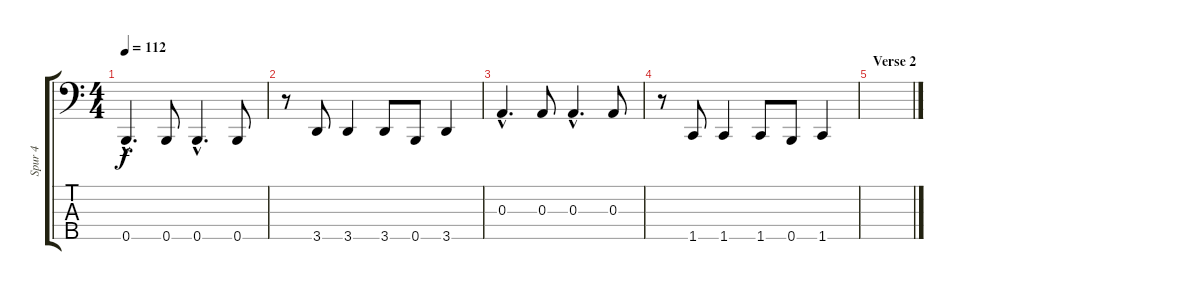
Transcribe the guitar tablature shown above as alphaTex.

\track ("Spur 4" "Spur 4") {instrument electricbasspick}
\staff {score tabs}
\tuning (G2 D2 A1 E1 B0) {hide}
\ts (4 4)
\tempo 112
\clef f4
\ks c
0.5{hac}.4{d dy f} 0.5.8 0.5{hac}.4{d} 0.5.8 |
r.8 3.5.8 3.5.4 3.5.8 0.5.8 3.5.4 |
0.3{hac}.4{d} 0.3.8 0.3{hac}.4{d} 0.3.8 |
r.8 1.5.8 1.5.4 1.5.8 0.5.8 1.5.4 |
\section ("" "Verse 2")
